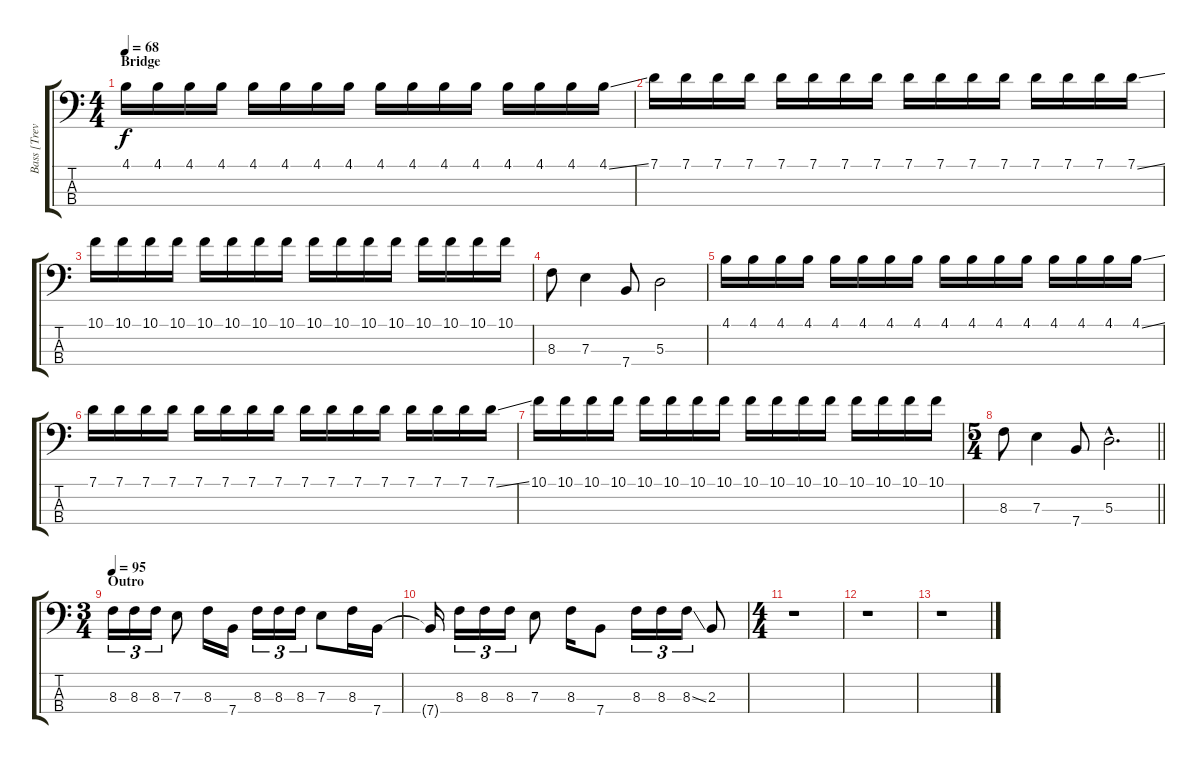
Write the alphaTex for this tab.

\track ("Bass [Trevor Dunn]" "Bass [Trev") {instrument electricbassfinger}
\staff {score tabs}
\tuning (G2 D2 A1 E1) {hide}
\ts (4 4)
\section ("" "Bridge")
\tempo 68
\clef f4
\ks c
4.1.16{dy f} 4.1.16 4.1.16 4.1.16 4.1.16 4.1.16 4.1.16 4.1.16 4.1.16 4.1.16 4.1.16 4.1.16 4.1.16 4.1.16 4.1.16 4.1{ss}.16 |
7.1.16 7.1.16 7.1.16 7.1.16 7.1.16 7.1.16 7.1.16 7.1.16 7.1.16 7.1.16 7.1.16 7.1.16 7.1.16 7.1.16 7.1.16 7.1{ss}.16 |
10.1.16 10.1.16 10.1.16 10.1.16 10.1.16 10.1.16 10.1.16 10.1.16 10.1.16 10.1.16 10.1.16 10.1.16 10.1.16 10.1.16 10.1.16 10.1.16 |
8.3.8 7.3.4 7.4.8 5.3.2 |
4.1.16 4.1.16 4.1.16 4.1.16 4.1.16 4.1.16 4.1.16 4.1.16 4.1.16 4.1.16 4.1.16 4.1.16 4.1.16 4.1.16 4.1.16 4.1{ss}.16 |
7.1.16 7.1.16 7.1.16 7.1.16 7.1.16 7.1.16 7.1.16 7.1.16 7.1.16 7.1.16 7.1.16 7.1.16 7.1.16 7.1.16 7.1.16 7.1{ss}.16 |
10.1.16 10.1.16 10.1.16 10.1.16 10.1.16 10.1.16 10.1.16 10.1.16 10.1.16 10.1.16 10.1.16 10.1.16 10.1.16 10.1.16 10.1.16 10.1.16 |
\ts (5 4)
\barLineRight lightlight
8.3.8 7.3.4 7.4.8 5.3{hac}.2{d} |
\ts (3 4)
\section ("" "Outro")
\tempo 95
8.3.16{tu (3 2)} 8.3.16{tu (3 2)} 8.3.16{tu (3 2)} 7.3.8 8.3.16 7.4.16 8.3.16{tu (3 2)} 8.3.16{tu (3 2)} 8.3.16{tu (3 2)} 7.3.8 8.3.16 7.4.16 |
7.4{t}.16 8.3.16{tu (3 2)} 8.3.16{tu (3 2)} 8.3.16{tu (3 2)} 7.3.8 8.3.16 7.4.8 8.3.16{tu (3 2)} 8.3.16{tu (3 2)} 8.3{ss}.16{tu (3 2)} 2.3.8 |
\ts (4 4)
r.1 |
r.1 |
r.1
